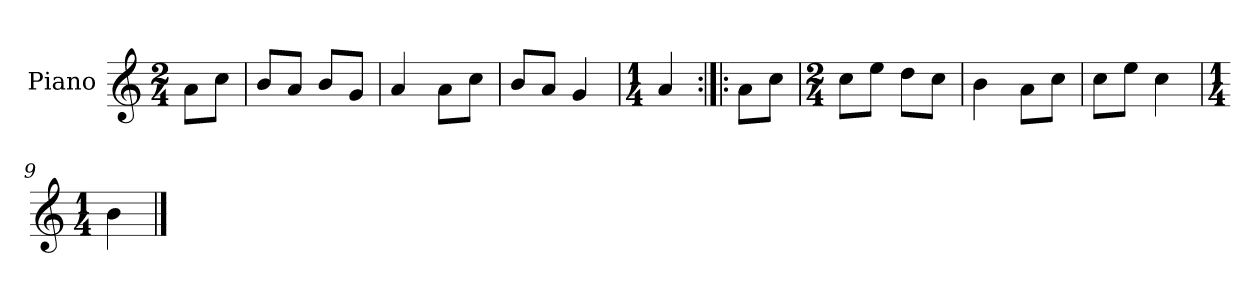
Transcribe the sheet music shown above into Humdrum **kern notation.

**kern
*part1
*staff1
*I"Piano
*I'Pno.
*clefG2
*k[]
*M2/4
=
8a\L
8cc\J
=1
8b/L
8a/J
8b/L
8g/J
=2
4a/
8a\L
8cc\J
=3
8b/L
8a/J
4g/
=4
*M1/4
4a/
=5:|!|:
8a\L
8cc\J
=6
*M2/4
8cc\L
8ee\J
8dd\L
8cc\J
=7
4b\
8a\L
8cc\J
=8
8cc\L
8ee\J
4cc\
=9
*M1/4
4b\
==
*-
